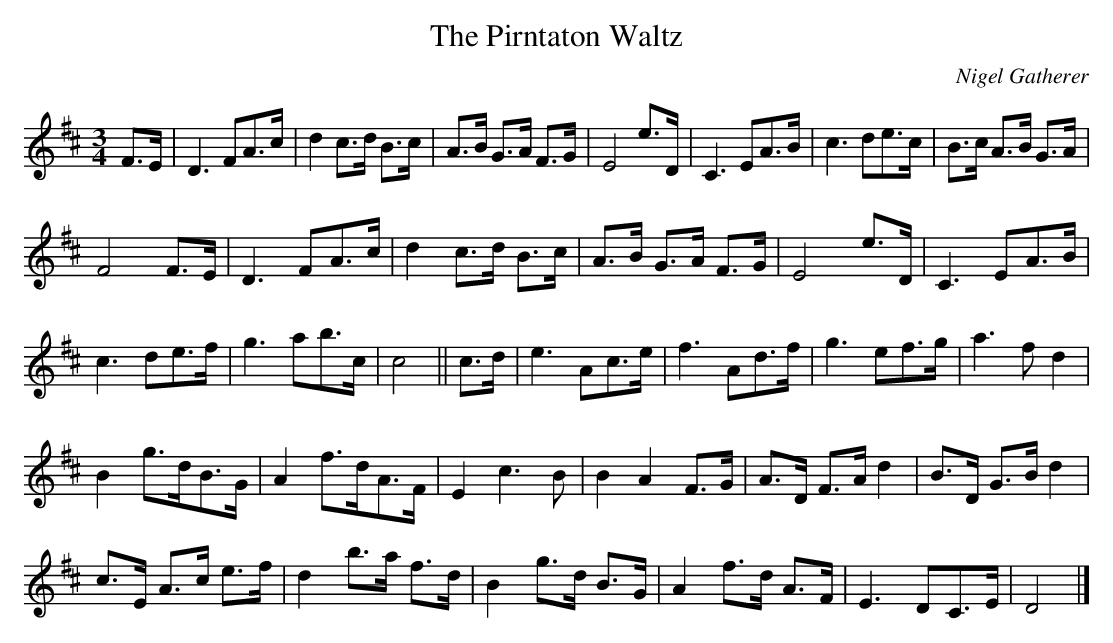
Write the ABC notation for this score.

X:1
T:Pirntaton Waltz, The
C:Nigel Gatherer
M:3/4
L:1/8
K:D
F>E|D3 FA>c|d2 c>d B>c|A>B G>A F>G|E4 e>D|C3 EA>B|c3 de>c|B>c A>B G>A|
F4 F>E|D3 FA>c|d2 c>d B>c|A>B G>A F>G|E4 e>D|C3 EA>B|
c3 de>f|g3 ab>c|c4||c>d|e3 Ac>e|f3 Ad>f|g3 ef>g|a3 f d2|
B2 g>dB>G|A2 f>dA>F|E2 c3 B|B2 A2 F>G|A>D F>A d2|B>D G>B d2|
c>E A>c e>f|d2 b>a f>d|B2 g>d B>G|A2 f>d A>F|E3 DC>E|D4|]
